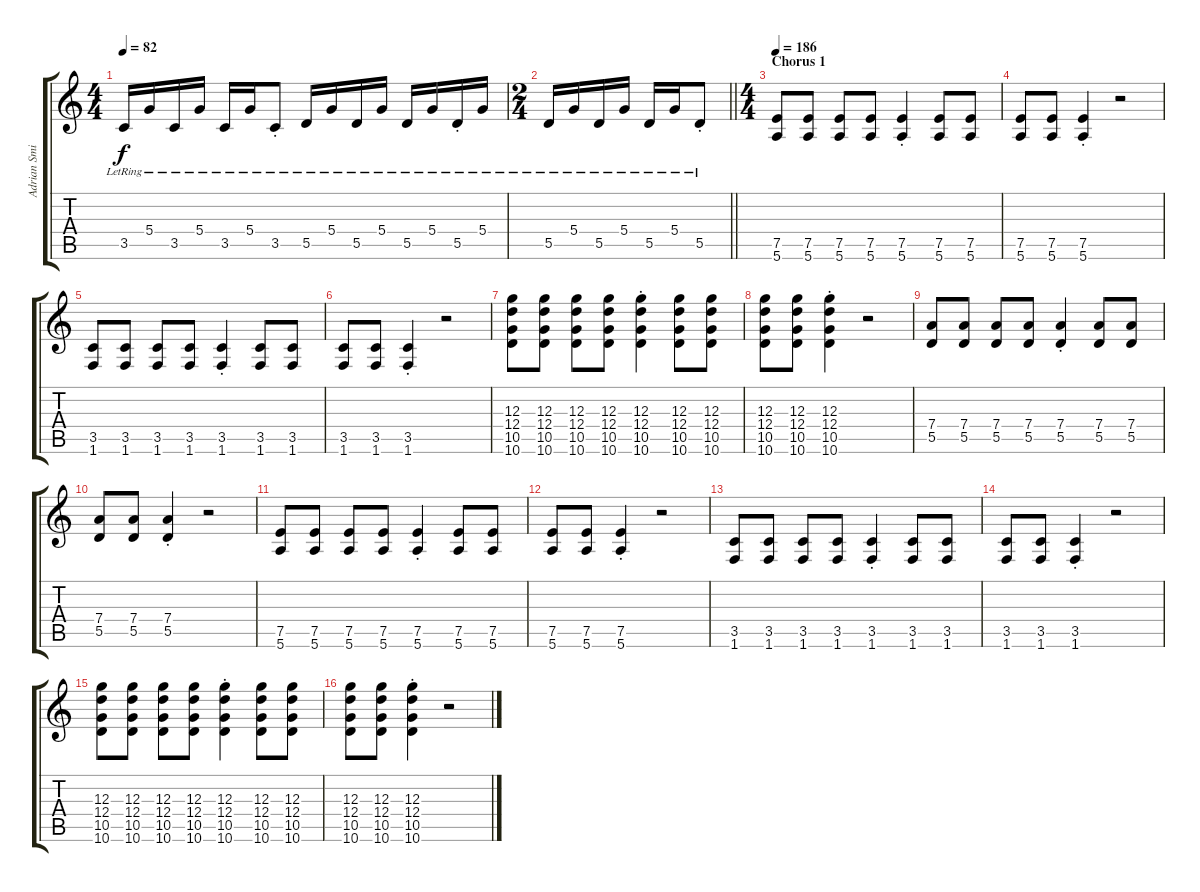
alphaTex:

\track ("Adrian Smith" "Adrian Smi") {instrument overdrivenguitar}
\staff {score tabs}
\tuning (E4 B3 G3 D3 A2 E2) {hide}
\ts (4 4)
\tempo 82
\clef g2
\ks c
3.5{lr}.16{dy f} 5.4{lr}.16 3.5{lr}.16 5.4{lr}.16 3.5{lr}.16 5.4{lr}.16 3.5{st lr}.8 5.5{lr}.16 5.4{lr}.16 5.5{lr}.16 5.4{lr}.16 5.5{lr}.16 5.4{lr}.16 5.5{st lr}.16 5.4{lr}.16 |
\ts (2 4)
\barLineRight lightlight
5.5{lr}.16 5.4{lr}.16 5.5{lr}.16 5.4{lr}.16 5.5{lr}.16 5.4{lr}.16 5.5{st lr}.8 |
\ts (4 4)
\section ("" "Chorus 1")
\tempo 186
(7.5 5.6).8{instrument overdrivenguitar} (7.5 5.6).8 (7.5 5.6).8 (7.5 5.6).8 (7.5{st} 5.6{st}).4 (7.5 5.6).8 (7.5 5.6).8 |
(7.5 5.6).8 (7.5 5.6).8 (7.5{st} 5.6{st}).4 r.2 |
(3.5 1.6).8 (3.5 1.6).8 (3.5 1.6).8 (3.5 1.6).8 (3.5{st} 1.6{st}).4 (3.5 1.6).8 (3.5 1.6).8 |
(3.5 1.6).8 (3.5 1.6).8 (3.5{st} 1.6{st}).4 r.2 |
(12.3 12.4 10.5 10.6).8 (12.3 12.4 10.5 10.6).8 (12.3 12.4 10.5 10.6).8 (12.3 12.4 10.5 10.6).8 (12.3{st} 12.4{st} 10.5{st} 10.6{st}).4 (12.3 12.4 10.5 10.6).8 (12.3 12.4 10.5 10.6).8 |
(12.3 12.4 10.5 10.6).8 (12.3 12.4 10.5 10.6).8 (12.3{st} 12.4{st} 10.5{st} 10.6{st}).4 r.2 |
(7.4 5.5).8 (7.4 5.5).8 (7.4 5.5).8 (7.4 5.5).8 (7.4{st} 5.5{st}).4 (7.4 5.5).8 (7.4 5.5).8 |
(7.4 5.5).8 (7.4 5.5).8 (7.4{st} 5.5{st}).4 r.2 |
(7.5 5.6).8 (7.5 5.6).8 (7.5 5.6).8 (7.5 5.6).8 (7.5{st} 5.6{st}).4 (7.5 5.6).8 (7.5 5.6).8 |
(7.5 5.6).8 (7.5 5.6).8 (7.5{st} 5.6{st}).4 r.2 |
(3.5 1.6).8 (3.5 1.6).8 (3.5 1.6).8 (3.5 1.6).8 (3.5{st} 1.6{st}).4 (3.5 1.6).8 (3.5 1.6).8 |
(3.5 1.6).8 (3.5 1.6).8 (3.5{st} 1.6{st}).4 r.2 |
(12.3 12.4 10.5 10.6).8 (12.3 12.4 10.5 10.6).8 (12.3 12.4 10.5 10.6).8 (12.3 12.4 10.5 10.6).8 (12.3{st} 12.4{st} 10.5{st} 10.6{st}).4 (12.3 12.4 10.5 10.6).8 (12.3 12.4 10.5 10.6).8 |
(12.3 12.4 10.5 10.6).8 (12.3 12.4 10.5 10.6).8 (12.3{st} 12.4{st} 10.5{st} 10.6{st}).4 r.2
